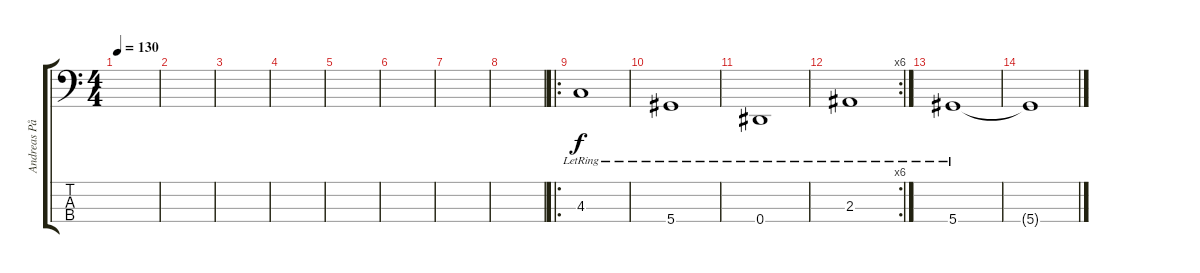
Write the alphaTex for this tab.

\track ("Andreas Pålsson" "Andreas På") {instrument electricbassfinger}
\staff {score tabs}
\tuning (Gb2 Db2 Ab1 Eb1) {hide}
\ts (4 4)
\tempo 130
\clef f4
\ks c
|
|
|
|
|
|
|
|
\ro
4.3{lr}.1 |
5.4{lr}.1 |
0.4{lr}.1 |
\rc 6
2.3{lr}.1 |
5.4{lr}.1 |
5.4{t}.1
